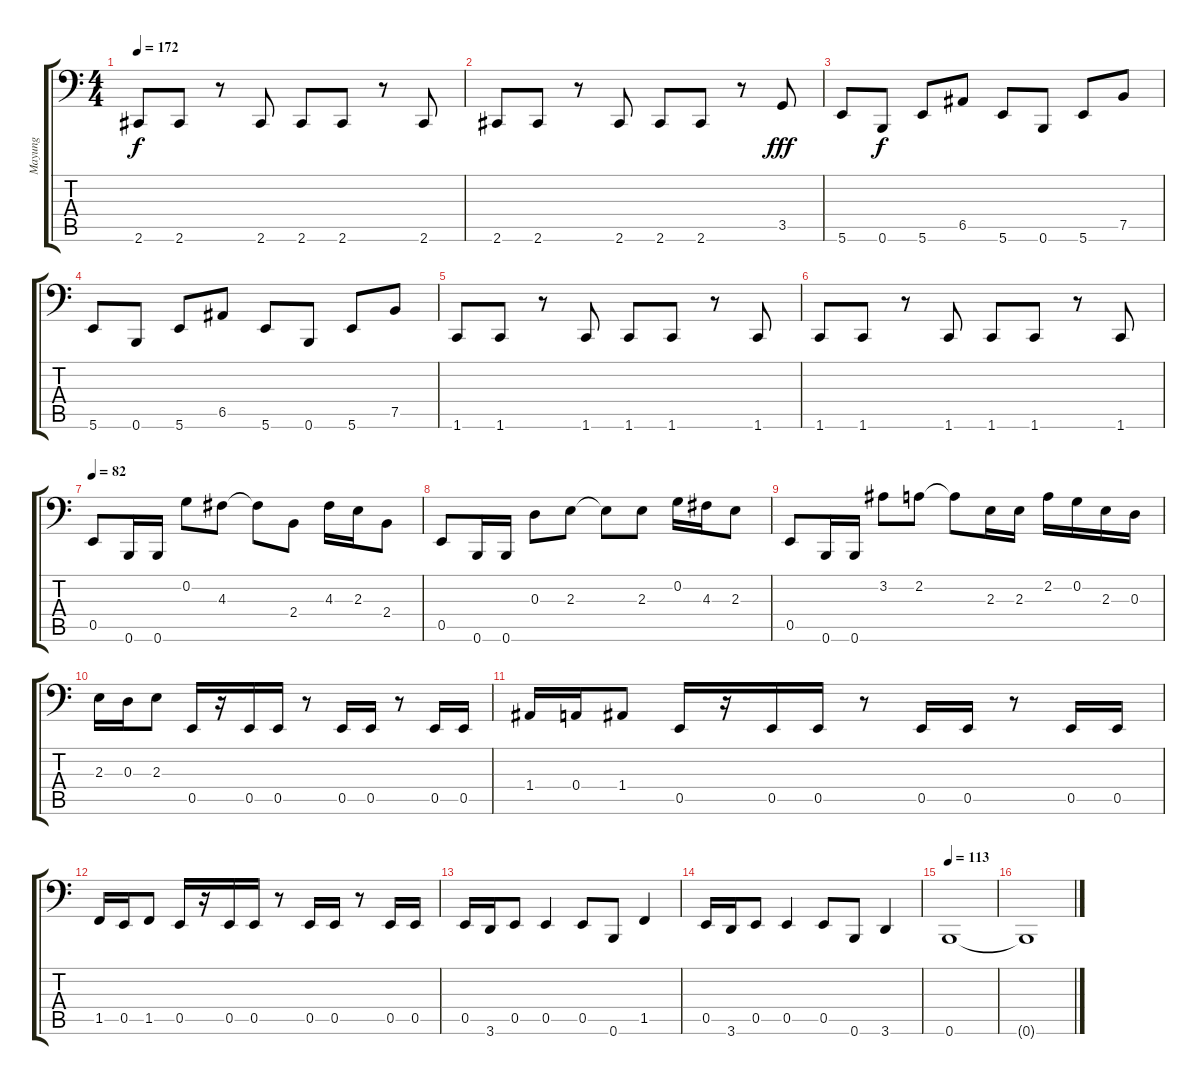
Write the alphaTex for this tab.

\track ("Mayung" "Mayung") {instrument electricbasspick}
\staff {score tabs}
\tuning (C3 G2 D2 A1 E1 B0) {hide}
\ts (4 4)
\tempo 172
\clef f4
\ks c
2.6.8{dy f} 2.6.8 r.8 2.6.8 2.6.8 2.6.8 r.8 2.6.8 |
2.6.8 2.6.8 r.8 2.6.8 2.6.8 2.6.8 r.8 3.5.8{dy fff} |
5.6.8 0.6.8{dy f} 5.6.8 6.5.8 5.6.8 0.6.8 5.6.8 7.5.8 |
5.6.8 0.6.8 5.6.8 6.5.8 5.6.8 0.6.8 5.6.8 7.5.8 |
1.6.8 1.6.8 r.8 1.6.8 1.6.8 1.6.8 r.8 1.6.8 |
1.6.8 1.6.8 r.8 1.6.8 1.6.8 1.6.8 r.8 1.6.8 |
\tempo 82
0.5.8 0.6.16 0.6.16 0.2.8 4.3.8 4.3{t}.8 2.4.8 4.3.16 2.3.16 2.4.8 |
0.5.8 0.6.16 0.6.16 0.3.8 2.3.8 2.3{t}.8 2.3.8 0.2.16 4.3.16 2.3.8 |
0.5.8 0.6.16 0.6.16 3.2.8 2.2.8 2.2{t}.8 2.3.16 2.3.16 2.2.16 0.2.16 2.3.16 0.3.16 |
2.3.16 0.3.16 2.3.8 0.5.16 r.16 0.5.16 0.5.16 r.8 0.5.16 0.5.16 r.8 0.5.16 0.5.16 |
1.4.16 0.4.16 1.4.8 0.5.16 r.16 0.5.16 0.5.16 r.8 0.5.16 0.5.16 r.8 0.5.16 0.5.16 |
1.5.16 0.5.16 1.5.8 0.5.16 r.16 0.5.16 0.5.16 r.8 0.5.16 0.5.16 r.8 0.5.16 0.5.16 |
0.5.16 3.6.16 0.5.8 0.5.4 0.5.8 0.6.8 1.5.4 |
0.5.16 3.6.16 0.5.8 0.5.4 0.5.8 0.6.8 3.6.4 |
\tempo 113
0.6.1 |
0.6{t}.1
